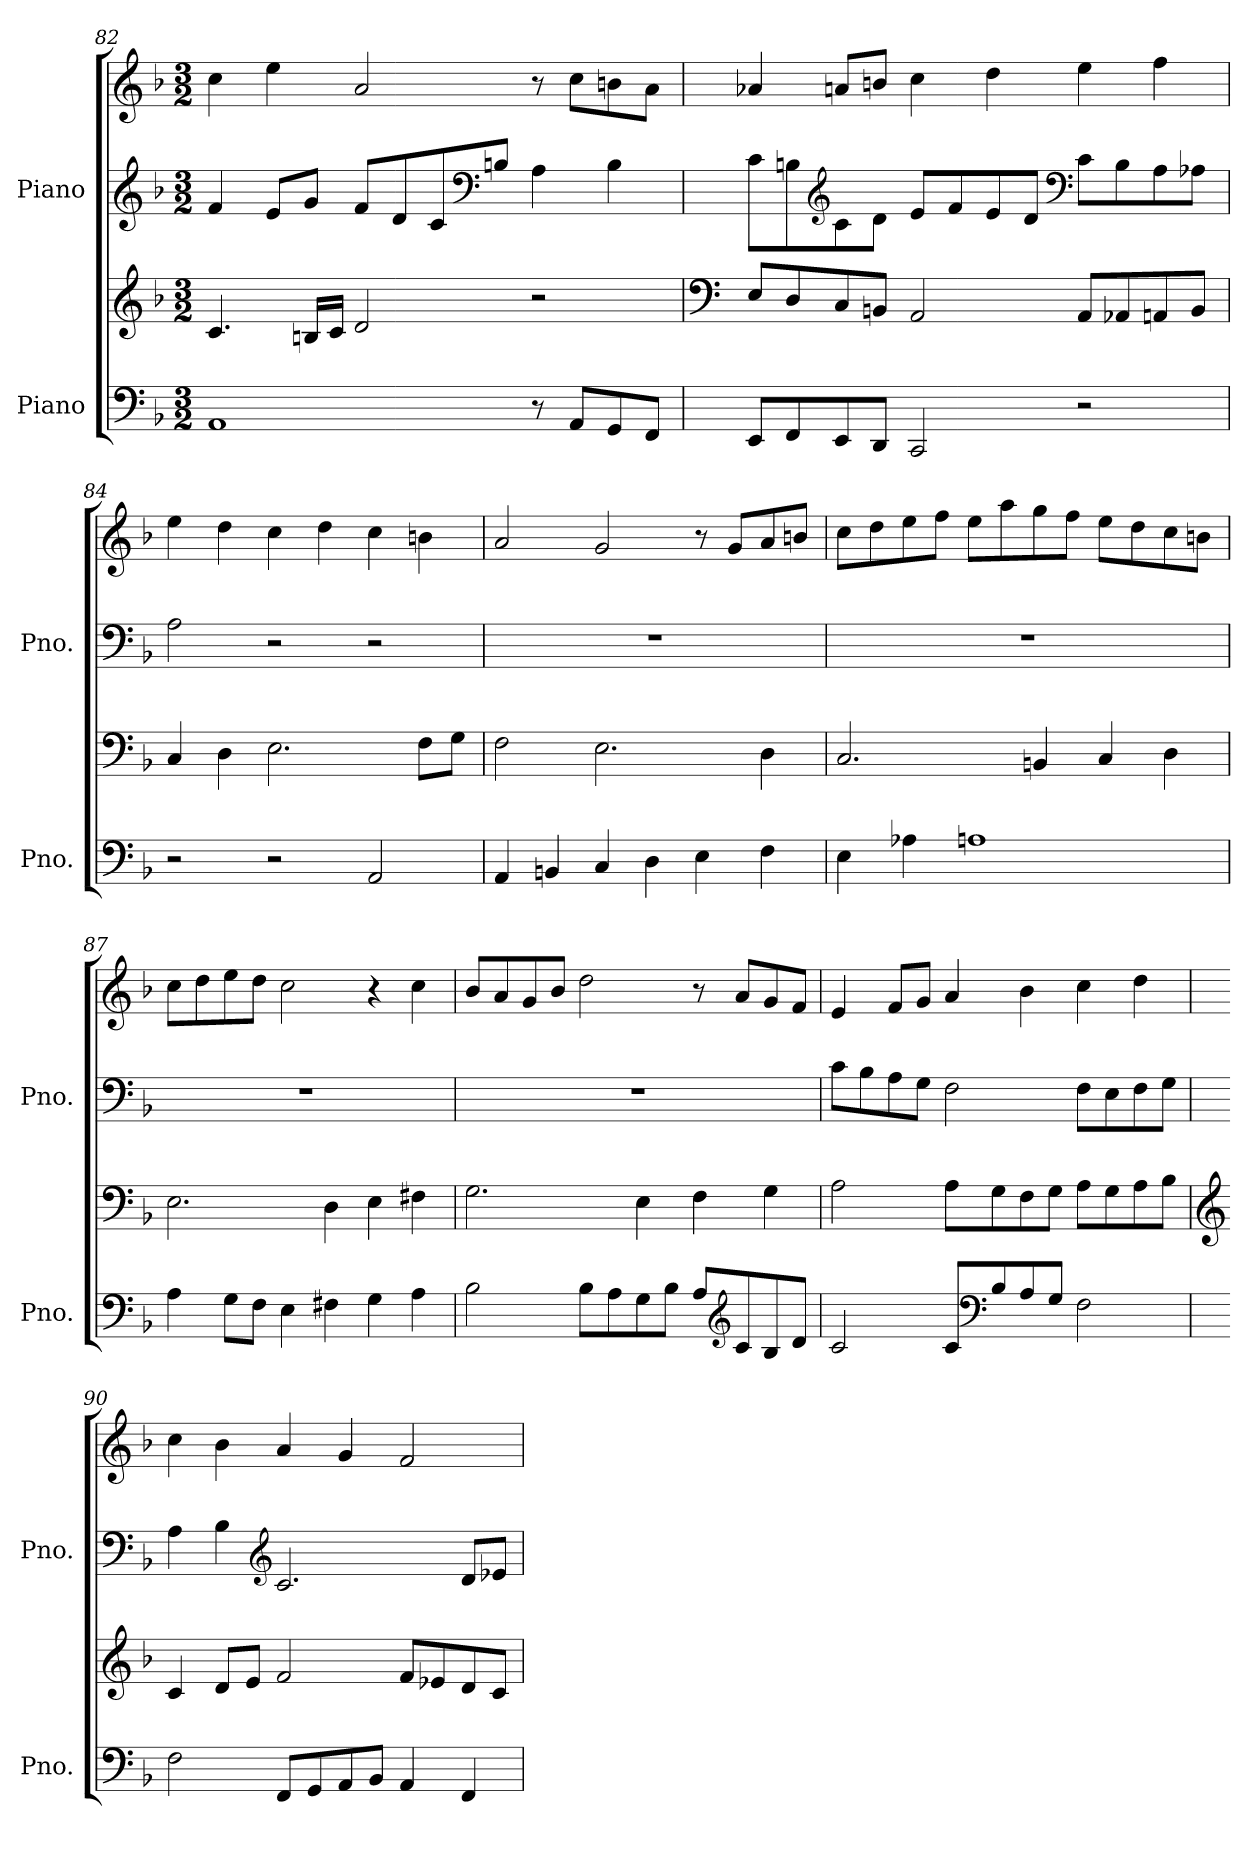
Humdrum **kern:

**kern	**kern	**kern	**kern
*part2	*part2	*part1	*part1
*staff4	*staff3	*staff2	*staff1
*I"Piano	*	*I"Piano	*
*I'Pno.	*	*I'Pno.	*
*clefF4	*clefG2	*clefG2	*clefG2
*k[b-]	*k[b-]	*k[b-]	*k[b-]
*M3/2	*M3/2	*M3/2	*M3/2
=82	=82	=82	=82
1AA	4.c/	4f/	4cc\
.	.	8e/L	4ee\
.	16Bn/LL	8g/J	.
.	16c/JJ	.	.
.	2d/	8f/L	2a/
.	.	8d/	.
.	.	8c/	.
*	*	*clefF4	*
.	.	8Bn/J	.
8r	2r	4A\	8r
8AA/L	.	.	8cc\L
8GG/	.	4B\	8bn\
8FF/J	.	.	8a\J
!!LO:PB:g=z
=83	=83	=83	=83
*	*clefF4	*	*
8EE/L	8E/L	8c\L	4a-X/
8FF/	8D/	8Bn\	.
*	*	*clefG2	*
8EE/	8C/	8c\	8an/L
8DD/J	8BBn/J	8d\J	8bn/J
2CC/	2AA/	8e/L	4cc\
.	.	8f/	.
.	.	8e/	4dd\
.	.	8d/J	.
*	*	*clefF4	*
2r	8AA/L	8c\L	4ee\
.	8AA-X/	8B\	.
.	8AAn/	8A\	4ff\
.	8BB/J	8A-X\J	.
=84	=84	=84	=84
2r	4C/	2A\	4ee\
.	4D\	.	4dd\
2r	2.E\	2r	4cc\
.	.	.	4dd\
2AA/	.	2r	4cc\
.	8F\L	.	4bn\
.	8G\J	.	.
=85	=85	=85	=85
4AA/	2F\	1.r	2a/
4BBn/	.	.	.
4C/	2.E\	.	2g/
4D\	.	.	.
4E\	.	.	8r
.	.	.	8g/L
4F\	4D\	.	8a/
.	.	.	8bn/J
!!LO:LB:g=z
=86	=86	=86	=86
4E\	2.C/	1.r	8cc\L
.	.	.	8dd\
4A-X\	.	.	8ee\
.	.	.	8ff\J
1An	.	.	8ee\L
.	.	.	8aa\
.	4BBn/	.	8gg\
.	.	.	8ff\J
.	4C/	.	8ee\L
.	.	.	8dd\
.	4D\	.	8cc\
.	.	.	8bn\J
=87	=87	=87	=87
4A\	2.E\	1.r	8cc\L
.	.	.	8dd\
8G\L	.	.	8ee\
8F\J	.	.	8dd\J
4E\	.	.	2cc\
4F#X\	4D\	.	.
4G\	4E\	.	4r
4A\	4F#X\	.	4cc\
=88	=88	=88	=88
2B-\	2.G\	1.r	8b-/L
.	.	.	8a/
.	.	.	8g/
.	.	.	8b-/J
8B-\L	.	.	2dd\
8A\	.	.	.
8G\	4E\	.	.
8B-\J	.	.	.
8A/L	4F\	.	8r
*clefG2	*	*	*
8c/	.	.	8a/L
8B-/	4G\	.	8g/
8d/J	.	.	8f/J
!!LO:LB:g=z
=89	=89	=89	=89
2c/	2A\	8c\L	4e/
.	.	8B-\	.
.	.	8A\	8f/L
.	.	8G\J	8g/J
8c/L	8A\L	2F\	4a/
*clefF4	*	*	*
8B-/	8G\	.	.
8A/	8F\	.	4b-\
8G/J	8G\J	.	.
2F\	8A\L	8F\L	4cc\
.	8G\	8E\	.
.	8A\	8F\	4dd\
.	8B-\J	8G\J	.
=90	=90	=90	=90
*	*clefG2	*	*
2F\	4c/	4A\	4cc\
.	8d/L	4B-\	4b-\
.	8e/J	.	.
*	*	*clefG2	*
8FF/L	2f/	2.c/	4a/
8GG/	.	.	.
8AA/	.	.	4g/
8BB-/J	.	.	.
4AA/	8f/L	.	2f/
.	8e-X/	.	.
4FF/	8d/	8d/L	.
.	8c/J	8e-X/J	.
=	=	=	=
*-	*-	*-	*-
